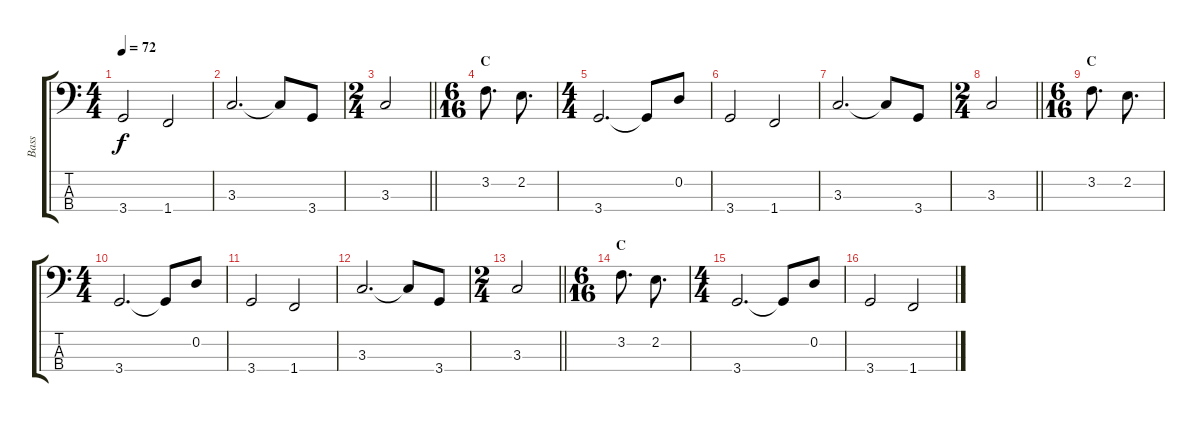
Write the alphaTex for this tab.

\track ("Bass" "Bass") {instrument electricbassfinger}
\staff {score tabs}
\tuning (G2 D2 A1 E1) {hide}
\ts (4 4)
\tempo 72
\clef f4
\ks c
3.4.2{dy f} 1.4.2 |
3.3.2{d} 3.3{t}.8 3.4.8 |
\ts (2 4)
\barLineRight lightlight
3.3.2 |
\ts (6 16)
\section ("" "C")
3.2.8{d} 2.2.8{d} |
\ts (4 4)
3.4.2{d} 3.4{t}.8 0.2.8 |
3.4.2 1.4.2 |
3.3.2{d} 3.3{t}.8 3.4.8 |
\ts (2 4)
\barLineRight lightlight
3.3.2 |
\ts (6 16)
\section ("" "C")
3.2.8{d} 2.2.8{d} |
\ts (4 4)
3.4.2{d} 3.4{t}.8 0.2.8 |
3.4.2 1.4.2 |
3.3.2{d} 3.3{t}.8 3.4.8 |
\ts (2 4)
\barLineRight lightlight
3.3.2 |
\ts (6 16)
\section ("" "C")
3.2.8{d} 2.2.8{d} |
\ts (4 4)
3.4.2{d} 3.4{t}.8 0.2.8 |
3.4.2 1.4.2
